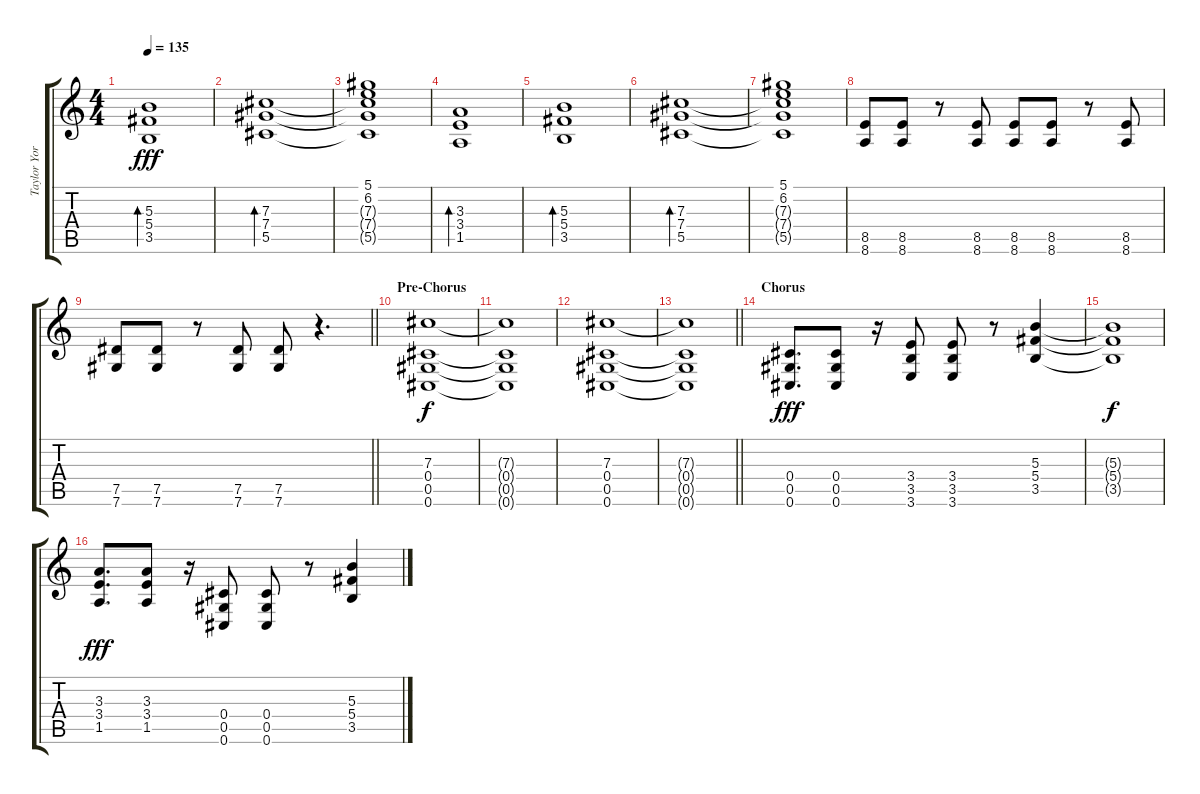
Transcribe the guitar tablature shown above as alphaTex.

\track ("Taylor York" "Taylor Yor") {instrument distortionguitar}
\staff {score tabs}
\tuning (Eb4 Bb3 Gb3 Db3 Ab2 Db2) {hide}
\ts (4 4)
\tempo 135
\clef g2
\ks c
(5.3 5.4 3.5).1{bd 30 dy fff} |
(7.3 7.4 5.5).1{bd 30} |
(5.1 6.2 7.3{t} 7.4{t} 5.5{t}).1 |
(3.3 3.4 1.5).1{bd 30} |
(5.3 5.4 3.5).1{bd 30} |
(7.3 7.4 5.5).1{bd 30} |
(5.1 6.2 7.3{t} 7.4{t} 5.5{t}).1 |
(8.5 8.6).8 (8.5 8.6).8 r.8 (8.5 8.6).8 (8.5 8.6).8 (8.5 8.6).8 r.8 (8.5 8.6).8 |
\barLineRight lightlight
(7.5 7.6).8 (7.5 7.6).8 r.8 (7.5 7.6).8 (7.5 7.6).8 r.4{d} |
\section ("" "Pre-Chorus")
(7.3 0.4 0.5 0.6).1{dy f} |
(7.3{t} 0.4{t} 0.5{t} 0.6{t}).1 |
(7.3 0.4 0.5 0.6).1 |
\barLineRight lightlight
(7.3{t} 0.4{t} 0.5{t} 0.6{t}).1 |
\section ("" "Chorus")
(0.4 0.5 0.6).8{d dy fff} (0.4 0.5 0.6).8 r.16 (3.4 3.5 3.6).8 (3.4 3.5 3.6).8 r.8 (5.3 5.4 3.5).4 |
(5.3{t} 5.4{t} 3.5{t}).1{dy f} |
(3.3 3.4 1.5).8{d dy fff} (3.3 3.4 1.5).8 r.16 (0.4 0.5 0.6).8 (0.4 0.5 0.6).8 r.8 (5.3 5.4 3.5).4
